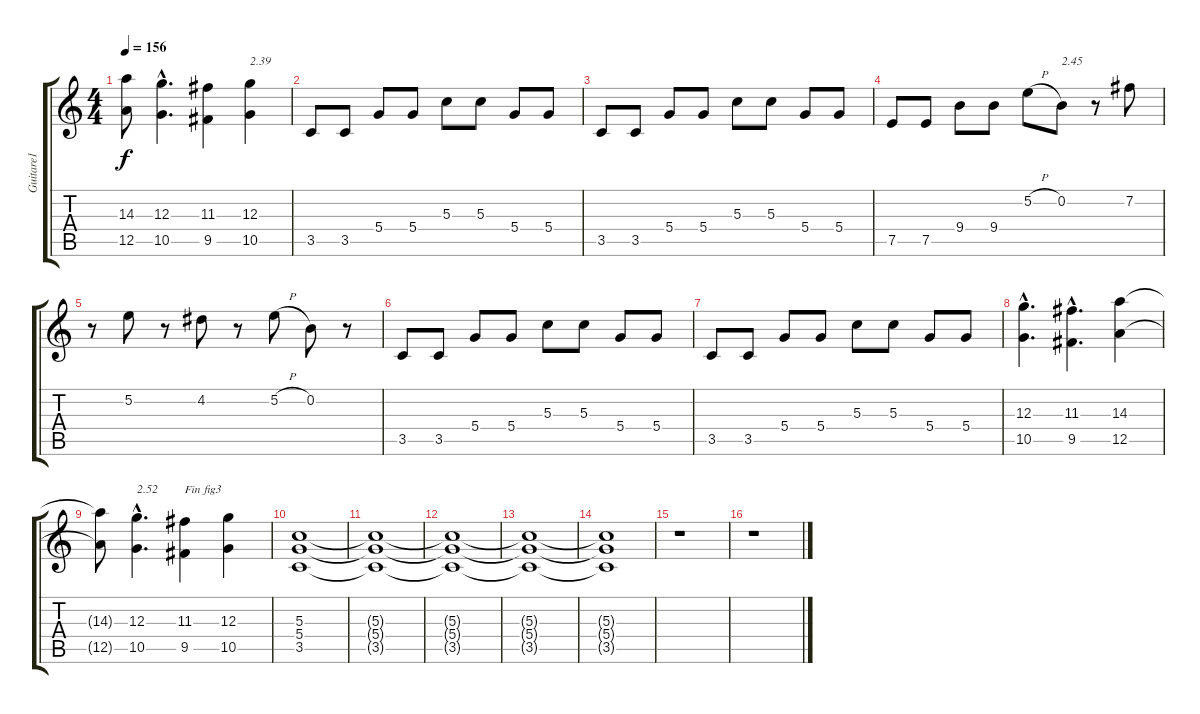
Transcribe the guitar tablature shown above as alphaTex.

\track ("Guitare1" "Guitare1") {instrument distortionguitar}
\staff {score tabs}
\tuning (E4 B3 G3 D3 A2 E2) {hide}
\ts (4 4)
\tempo 156
\clef g2
\ks c
(14.3{t} 12.5{t}).8{dy f} (12.3{hac} 10.5{hac}).4{d} (11.3 9.5).4 (12.3 10.5).4{txt "2.39"} |
3.5.8 3.5.8 5.4.8 5.4.8 5.3.8 5.3.8 5.4.8 5.4.8 |
3.5.8 3.5.8 5.4.8 5.4.8 5.3.8 5.3.8 5.4.8 5.4.8 |
7.5.8 7.5.8 9.4.8 9.4.8 5.2{h}.8 0.2.8{txt "2.45"} r.8 7.2.8 |
r.8 5.2.8 r.8 4.2.8 r.8 5.2{h}.8 0.2.8 r.8 |
3.5.8 3.5.8 5.4.8 5.4.8 5.3.8 5.3.8 5.4.8 5.4.8 |
3.5.8 3.5.8 5.4.8 5.4.8 5.3.8 5.3.8 5.4.8 5.4.8 |
(12.3{hac} 10.5{hac}).4{d} (11.3{hac} 9.5{hac}).4{d} (14.3 12.5).4 |
(14.3{t} 12.5{t}).8 (12.3{hac} 10.5{hac}).4{d txt "2.52"} (11.3 9.5).4{txt "Fin fig3"} (12.3 10.5).4 |
(5.3 5.4 3.5).1 |
(5.3{t} 5.4{t} 3.5{t}).1 |
(5.3{t} 5.4{t} 3.5{t}).1 |
(5.3{t} 5.4{t} 3.5{t}).1 |
(5.3{t} 5.4{t} 3.5{t}).1 |
r.1 |
r.1
